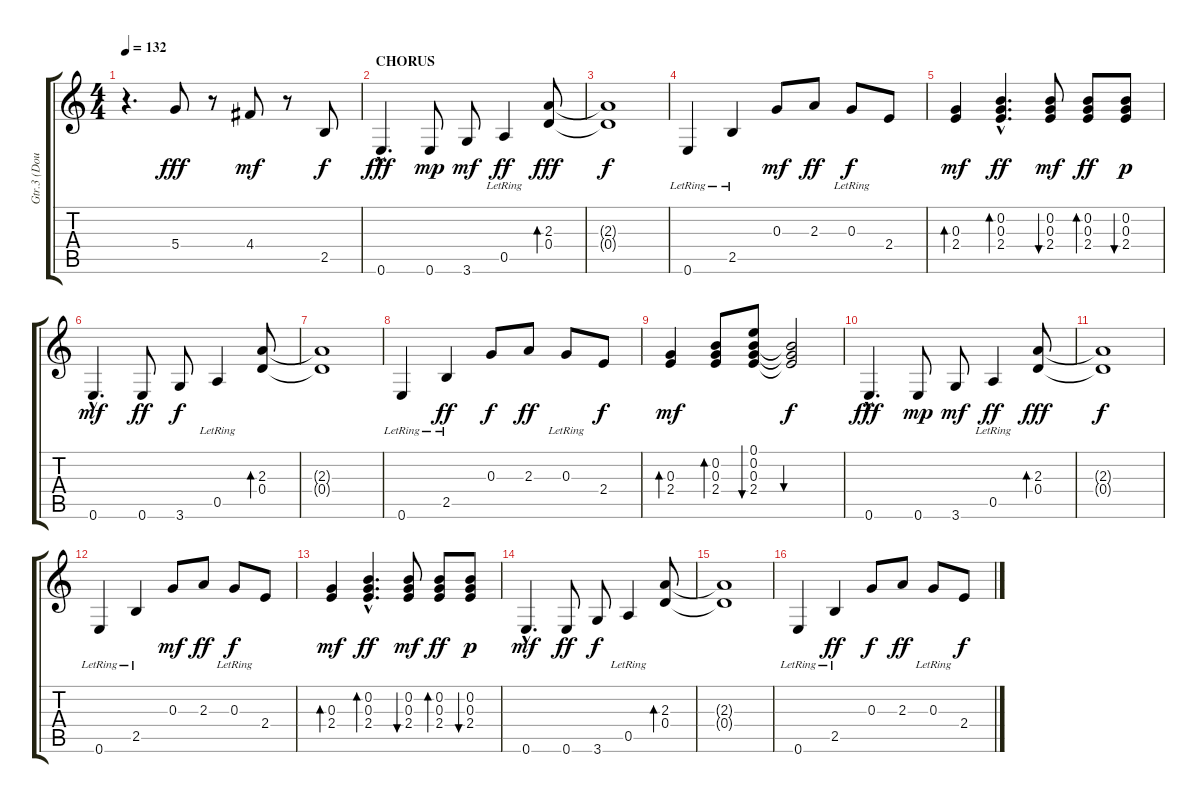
\track ("Gtr.3 (Doubled)" "Gtr.3 (Dou") {instrument electricguitarclean}
\staff {score tabs}
\tuning (E4 B3 G3 D3 A2 E2) {hide}
\ts (4 4)
\tempo 132
\clef g2
\ks c
r.4{d dy ff} 5.4.8{dy fff} r.8 4.4.8{dy mf} r.8 2.5.8{dy f} |
\section ("" "CHORUS")
0.6{hac}.4{d dy fff} 0.6.8{dy mp} 3.6.8{dy mf} 0.5{lr}.4{dy ff} (2.3 0.4).8{bd 60 dy fff} |
(2.3{t} 0.4{t}).1{dy f} |
0.6{lr}.4 2.5{lr}.4 0.3.8{dy mf} 2.3.8{dy ff} 0.3{lr}.8{dy f} 2.4.8 |
(0.3 2.4).4{bd 120 dy mf} (0.2{hac} 0.3{hac} 2.4{hac}).4{d bd 60 dy ff} (0.2 0.3 2.4).8{bu 30 dy mf} (0.2 0.3 2.4).8{bd 30 dy ff} (0.2 0.3 2.4).8{bu 30 dy p} |
0.6{hac}.4{d dy mf} 0.6.8{dy ff} 3.6.8{dy f} 0.5{lr}.4 (2.3 0.4).8{bd 60} |
(2.3{t} 0.4{t}).1 |
0.6{lr}.4 2.5{lr}.4{dy ff} 0.3.8{dy f} 2.3.8{dy ff} 0.3{lr}.8 2.4.8{dy f} |
(0.3 2.4).4{bd 120 dy mf} (0.2 0.3 2.4).8{bd 30} (0.1 0.2 0.3 2.4).8{bu 30} (0.2{t} 0.3{t} 2.4{t}).2{bu 30 dy f} |
0.6{hac}.4{d dy fff} 0.6.8{dy mp} 3.6.8{dy mf} 0.5{lr}.4{dy ff} (2.3 0.4).8{bd 60 dy fff} |
(2.3{t} 0.4{t}).1{dy f} |
0.6{lr}.4 2.5{lr}.4 0.3.8{dy mf} 2.3.8{dy ff} 0.3{lr}.8{dy f} 2.4.8 |
(0.3 2.4).4{bd 120 dy mf} (0.2{hac} 0.3{hac} 2.4{hac}).4{d bd 60 dy ff} (0.2 0.3 2.4).8{bu 30 dy mf} (0.2 0.3 2.4).8{bd 30 dy ff} (0.2 0.3 2.4).8{bu 30 dy p} |
0.6{hac}.4{d dy mf} 0.6.8{dy ff} 3.6.8{dy f} 0.5{lr}.4 (2.3 0.4).8{bd 60} |
(2.3{t} 0.4{t}).1 |
0.6{lr}.4 2.5{lr}.4{dy ff} 0.3.8{dy f} 2.3.8{dy ff} 0.3{lr}.8 2.4.8{dy f}
